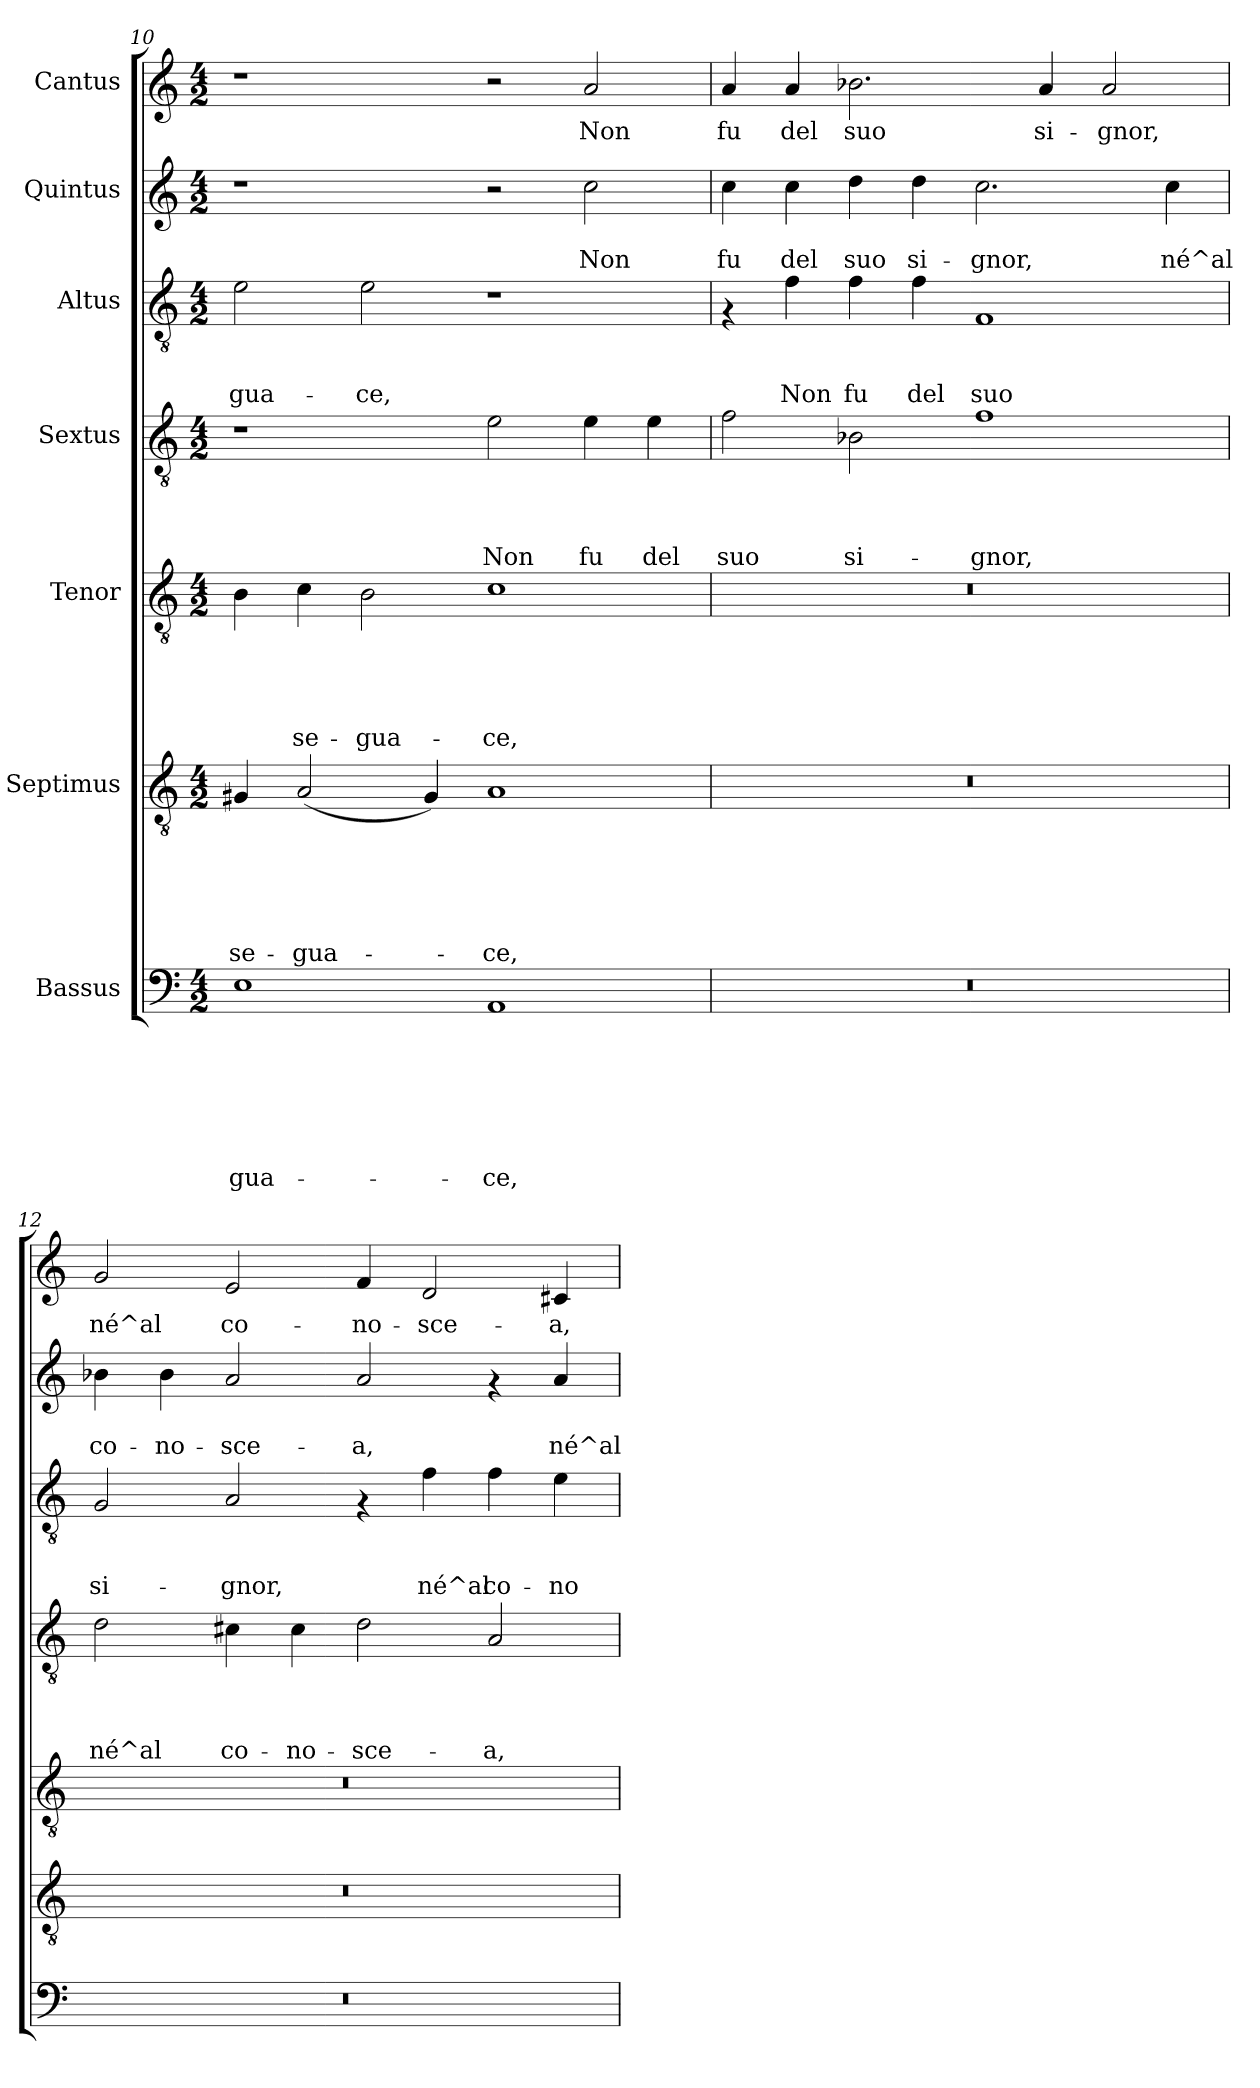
**kern	**text	**text	**text	**text	**text	**text	**text	**kern	**text	**text	**text	**text	**text	**text	**kern	**text	**text	**text	**text	**text	**kern	**text	**text	**text	**text	**kern	**text	**text	**text	**kern	**text	**text	**kern	**text
*part7	*part7	*part7	*part7	*part7	*part7	*part7	*part7	*part6	*part6	*part6	*part6	*part6	*part6	*part6	*part5	*part5	*part5	*part5	*part5	*part5	*part4	*part4	*part4	*part4	*part4	*part3	*part3	*part3	*part3	*part2	*part2	*part2	*part1	*part1
*staff7	*staff7	*staff7	*staff7	*staff7	*staff7	*staff7	*staff7	*staff6	*staff6	*staff6	*staff6	*staff6	*staff6	*staff6	*staff5	*staff5	*staff5	*staff5	*staff5	*staff5	*staff4	*staff4	*staff4	*staff4	*staff4	*staff3	*staff3	*staff3	*staff3	*staff2	*staff2	*staff2	*staff1	*staff1
*I"Bassus	*	*	*	*	*	*	*	*I"Septimus	*	*	*	*	*	*	*I"Tenor	*	*	*	*	*	*I"Sextus	*	*	*	*	*I"Altus	*	*	*	*I"Quintus	*	*	*I"Cantus	*
*clefF4	*	*	*	*	*	*	*	*clefGv2	*	*	*	*	*	*	*clefGv2	*	*	*	*	*	*clefGv2	*	*	*	*	*clefGv2	*	*	*	*clefG2	*	*	*clefG2	*
*k[]	*	*	*	*	*	*	*	*k[]	*	*	*	*	*	*	*k[]	*	*	*	*	*	*k[]	*	*	*	*	*k[]	*	*	*	*k[]	*	*	*k[]	*
*C:	*	*	*	*	*	*	*	*C:	*	*	*	*	*	*	*C:	*	*	*	*	*	*C:	*	*	*	*	*C:	*	*	*	*C:	*	*	*C:	*
*M4/2	*	*	*	*	*	*	*	*M4/2	*	*	*	*	*	*	*M4/2	*	*	*	*	*	*M4/2	*	*	*	*	*M4/2	*	*	*	*M4/2	*	*	*M4/2	*
=10	=10	=10	=10	=10	=10	=10	=10	=10	=10	=10	=10	=10	=10	=10	=10	=10	=10	=10	=10	=10	=10	=10	=10	=10	=10	=10	=10	=10	=10	=10	=10	=10	=10	=10
!	!	!	!	!	!	!	!LO:LY:b	!	!	!	!	!	!	!LO:LY:b	!	!	!	!	!	!	!	!	!	!	!	!	!	!	!LO:LY:b	!	!	!	!	!
1E	.	.	.	.	.	.	-gua-	4G#X/	.	.	.	.	.	se-	4B\	.	.	.	.	.	1r	.	.	.	.	2e\	.	.	-gua-	1r	.	.	1r	.
!	!	!	!	!	!	!	!	!	!	!	!	!	!	!LO:LY:b	!	!	!	!	!	!LO:LY:b	!	!	!	!	!	!	!	!	!	!	!	!	!	!
.	.	.	.	.	.	.	.	(<2A/	.	.	.	.	.	-gua-	4c\	.	.	.	.	se-	.	.	.	.	.	.	.	.	.	.	.	.	.	.
!	!	!	!	!	!	!	!	!	!	!	!	!	!	!	!	!	!	!	!	!LO:LY:b	!	!	!	!	!	!	!	!	!LO:LY:b	!	!	!	!	!
.	.	.	.	.	.	.	.	.	.	.	.	.	.	.	2B\	.	.	.	.	-gua-	.	.	.	.	.	2e\	.	.	-ce,	.	.	.	.	.
.	.	.	.	.	.	.	.	4G#/)	.	.	.	.	.	.	.	.	.	.	.	.	.	.	.	.	.	.	.	.	.	.	.	.	.	.
!	!	!	!	!	!	!	!LO:LY:b	!	!	!	!	!	!	!LO:LY:b	!	!	!	!	!	!LO:LY:b	!	!	!	!	!LO:LY:b	!	!	!	!	!	!	!	!	!
1AA	.	.	.	.	.	.	-ce,	1A	.	.	.	.	.	-ce,	1c	.	.	.	.	-ce,	2e\	.	.	.	Non	1r	.	.	.	2r	.	.	2r	.
!	!	!	!	!	!	!	!	!	!	!	!	!	!	!	!	!	!	!	!	!	!	!	!	!	!LO:LY:b	!	!	!	!	!	!	!LO:LY:b	!	!LO:LY:b
.	.	.	.	.	.	.	.	.	.	.	.	.	.	.	.	.	.	.	.	.	4e\	.	.	.	fu	.	.	.	.	2cc\	.	Non	2a/	Non
!	!	!	!	!	!	!	!	!	!	!	!	!	!	!	!	!	!	!	!	!	!	!	!	!	!LO:LY:b	!	!	!	!	!	!	!	!	!
.	.	.	.	.	.	.	.	.	.	.	.	.	.	.	.	.	.	.	.	.	4e\	.	.	.	del	.	.	.	.	.	.	.	.	.
!!LO:PB:g=z
=11	=11	=11	=11	=11	=11	=11	=11	=11	=11	=11	=11	=11	=11	=11	=11	=11	=11	=11	=11	=11	=11	=11	=11	=11	=11	=11	=11	=11	=11	=11	=11	=11	=11	=11
!	!	!	!	!	!	!	!	!	!	!	!	!	!	!	!	!	!	!	!	!	!	!	!	!	!LO:LY:b	!	!	!	!	!	!	!LO:LY:b	!	!LO:LY:b
0r	.	.	.	.	.	.	.	0r	.	.	.	.	.	.	0r	.	.	.	.	.	2f\	.	.	.	suo	4rF	.	.	.	4cc\	.	fu	4a/	fu
!	!	!	!	!	!	!	!	!	!	!	!	!	!	!	!	!	!	!	!	!	!	!	!	!	!	!	!	!	!LO:LY:b	!	!	!LO:LY:b	!	!LO:LY:b
.	.	.	.	.	.	.	.	.	.	.	.	.	.	.	.	.	.	.	.	.	.	.	.	.	.	4f\	.	.	Non	4cc\	.	del	4a/	del
!	!	!	!	!	!	!	!	!	!	!	!	!	!	!	!	!	!	!	!	!	!	!	!	!	!LO:LY:b	!	!	!	!LO:LY:b	!	!	!LO:LY:b	!	!LO:LY:b
.	.	.	.	.	.	.	.	.	.	.	.	.	.	.	.	.	.	.	.	.	2B-X\	.	.	.	si-	4f\	.	.	fu	4dd\	.	suo	2.b-X\	suo
!	!	!	!	!	!	!	!	!	!	!	!	!	!	!	!	!	!	!	!	!	!	!	!	!	!	!	!	!	!LO:LY:b	!	!	!LO:LY:b	!	!
.	.	.	.	.	.	.	.	.	.	.	.	.	.	.	.	.	.	.	.	.	.	.	.	.	.	4f\	.	.	del	4dd\	.	si-	.	.
!	!	!	!	!	!	!	!	!	!	!	!	!	!	!	!	!	!	!	!	!	!	!	!	!	!LO:LY:b	!	!	!	!LO:LY:b	!	!	!LO:LY:b	!	!
.	.	.	.	.	.	.	.	.	.	.	.	.	.	.	.	.	.	.	.	.	1f	.	.	.	-gnor,	1F	.	.	suo	2.cc\	.	-gnor,	.	.
!	!	!	!	!	!	!	!	!	!	!	!	!	!	!	!	!	!	!	!	!	!	!	!	!	!	!	!	!	!	!	!	!	!	!LO:LY:b
.	.	.	.	.	.	.	.	.	.	.	.	.	.	.	.	.	.	.	.	.	.	.	.	.	.	.	.	.	.	.	.	.	4a/	si-
!	!	!	!	!	!	!	!	!	!	!	!	!	!	!	!	!	!	!	!	!	!	!	!	!	!	!	!	!	!	!	!	!	!	!LO:LY:b
.	.	.	.	.	.	.	.	.	.	.	.	.	.	.	.	.	.	.	.	.	.	.	.	.	.	.	.	.	.	.	.	.	2a/	-gnor,
!	!	!	!	!	!	!	!	!	!	!	!	!	!	!	!	!	!	!	!	!	!	!	!	!	!	!	!	!	!	!	!	!LO:LY:b	!	!
.	.	.	.	.	.	.	.	.	.	.	.	.	.	.	.	.	.	.	.	.	.	.	.	.	.	.	.	.	.	4cc\	.	né^al	.	.
=12	=12	=12	=12	=12	=12	=12	=12	=12	=12	=12	=12	=12	=12	=12	=12	=12	=12	=12	=12	=12	=12	=12	=12	=12	=12	=12	=12	=12	=12	=12	=12	=12	=12	=12
!	!	!	!	!	!	!	!	!	!	!	!	!	!	!	!	!	!	!	!	!	!	!	!	!	!LO:LY:b	!	!	!	!LO:LY:b	!	!	!LO:LY:b	!	!LO:LY:b
0r	.	.	.	.	.	.	.	0r	.	.	.	.	.	.	0r	.	.	.	.	.	2d\	.	.	.	né^al	2G/	.	.	si-	4b-X\	.	co-	2g/	né^al
!	!	!	!	!	!	!	!	!	!	!	!	!	!	!	!	!	!	!	!	!	!	!	!	!	!	!	!	!	!	!	!	!LO:LY:b	!	!
.	.	.	.	.	.	.	.	.	.	.	.	.	.	.	.	.	.	.	.	.	.	.	.	.	.	.	.	.	.	4b-\	.	-no-	.	.
!	!	!	!	!	!	!	!	!	!	!	!	!	!	!	!	!	!	!	!	!	!	!	!	!	!LO:LY:b	!	!	!	!LO:LY:b	!	!	!LO:LY:b	!	!LO:LY:b
.	.	.	.	.	.	.	.	.	.	.	.	.	.	.	.	.	.	.	.	.	4c#X\	.	.	.	co-	2A/	.	.	-gnor,	2a/	.	-sce-	2e/	co-
!	!	!	!	!	!	!	!	!	!	!	!	!	!	!	!	!	!	!	!	!	!	!	!	!	!LO:LY:b	!	!	!	!	!	!	!	!	!
.	.	.	.	.	.	.	.	.	.	.	.	.	.	.	.	.	.	.	.	.	4c#\	.	.	.	-no-	.	.	.	.	.	.	.	.	.
!	!	!	!	!	!	!	!	!	!	!	!	!	!	!	!	!	!	!	!	!	!	!	!	!	!LO:LY:b	!	!	!	!	!	!	!LO:LY:b	!	!LO:LY:b
.	.	.	.	.	.	.	.	.	.	.	.	.	.	.	.	.	.	.	.	.	2d\	.	.	.	-sce-	4rF	.	.	.	2a/	.	-a,	4f/	-no-
!	!	!	!	!	!	!	!	!	!	!	!	!	!	!	!	!	!	!	!	!	!	!	!	!	!	!	!	!	!LO:LY:b	!	!	!	!	!LO:LY:b
.	.	.	.	.	.	.	.	.	.	.	.	.	.	.	.	.	.	.	.	.	.	.	.	.	.	4f\	.	.	né^al	.	.	.	2d/	-sce-
!	!	!	!	!	!	!	!	!	!	!	!	!	!	!	!	!	!	!	!	!	!	!	!	!	!LO:LY:b	!	!	!	!LO:LY:b	!	!	!	!	!
.	.	.	.	.	.	.	.	.	.	.	.	.	.	.	.	.	.	.	.	.	2A/	.	.	.	-a,	4f\	.	.	co-	4rf	.	.	.	.
!	!	!	!	!	!	!	!	!	!	!	!	!	!	!	!	!	!	!	!	!	!	!	!	!	!	!	!	!	!LO:LY:b	!	!	!LO:LY:b	!	!LO:LY:b
.	.	.	.	.	.	.	.	.	.	.	.	.	.	.	.	.	.	.	.	.	.	.	.	.	.	4e\	.	.	-no-	4a/	.	né^al	4c#X/	-a,
=	=	=	=	=	=	=	=	=	=	=	=	=	=	=	=	=	=	=	=	=	=	=	=	=	=	=	=	=	=	=	=	=	=	=
*-	*-	*-	*-	*-	*-	*-	*-	*-	*-	*-	*-	*-	*-	*-	*-	*-	*-	*-	*-	*-	*-	*-	*-	*-	*-	*-	*-	*-	*-	*-	*-	*-	*-	*-
